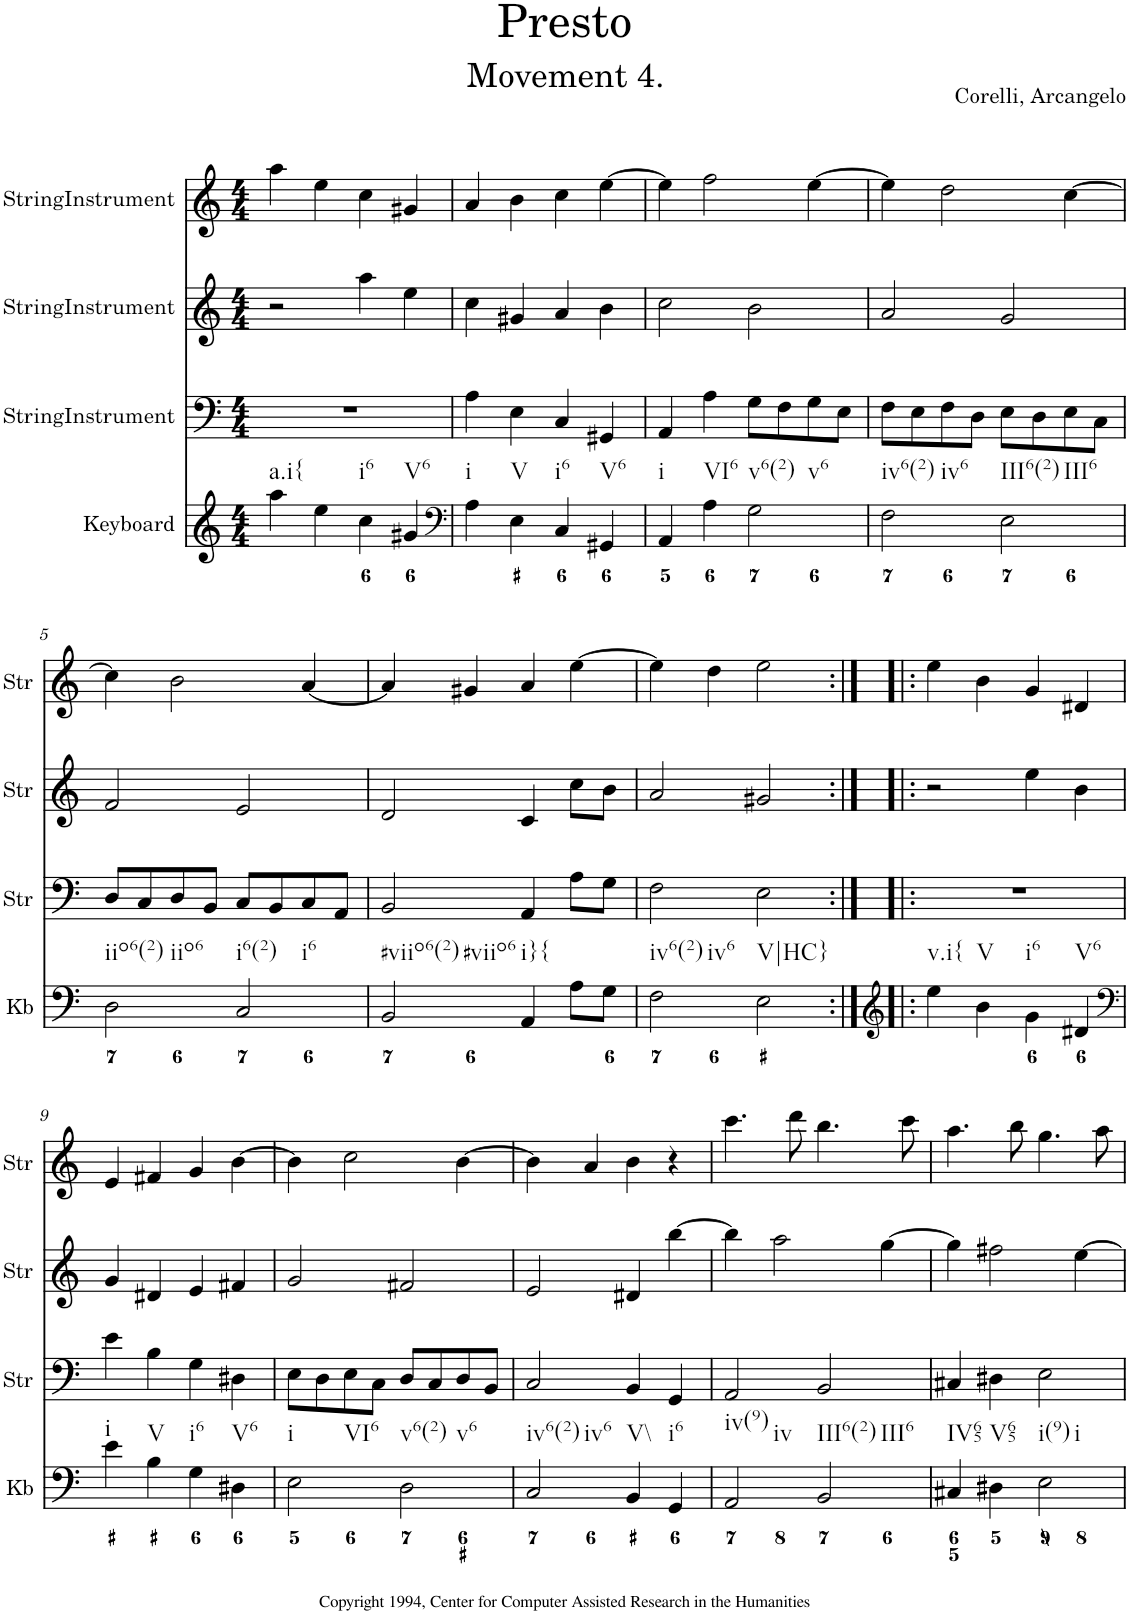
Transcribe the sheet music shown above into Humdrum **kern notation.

**kern	**kern	**kern	**kern
*part4	*part3	*part2	*part1
*staff4	*staff3	*staff2	*staff1
*I"Keyboard	*I"StringInstrument	*I"StringInstrument	*I"StringInstrument
*I'Kb	*I'Str	*I'Str	*I'Str
*clefG2	*clefF4	*clefG2	*clefG2
*k[]	*k[]	*k[]	*k[]
*M4/4	*M4/4	*M4/4	*M4/4
=1	=1	=1	=1
!LO:TX:b:t=a.i{	!	!	!
4aa\	1r	2r	4aa\
4ee\	.	.	4ee\
!LO:TX:b:t=i6	!	!	!
4cc\	.	4aa\	4cc\
!LO:TX:b:t=V6	!	!	!
4g#X/	.	4ee\	4g#X/
=2	=2	=2	=2
*clefF4	*	*	*
!LO:TX:b:t=i	!	!	!
4A\	4A\	4cc\	4a/
!LO:TX:b:t=V	!	!	!
4E\	4E\	4g#X/	4b\
!LO:TX:b:t=i6	!	!	!
4C/	4C/	4a/	4cc\
!LO:TX:b:t=V6	!	!	!
4GG#X/	4GG#X/	4b\	[4ee\
=3	=3	=3	=3
!LO:TX:b:t=i	!	!	!
4AA/	4AA/	2cc\	4ee\]
!LO:TX:b:t=VI6	!	!	!
4A\	4A\	.	2ff\
!LO:TX:b:t=v6(2)	!	!	!
!LO:TX:b:t=v6	!	!	!
2G\	8G\L	2b\	.
.	8F\	.	.
.	8G\	.	[4ee\
.	8E\J	.	.
=4	=4	=4	=4
!LO:TX:b:t=iv6(2)	!	!	!
!LO:TX:b:t=iv6	!	!	!
2F\	8F\L	2a/	4ee\]
.	8E\	.	.
.	8F\	.	2dd\
.	8D\J	.	.
!LO:TX:b:t=III6(2)	!	!	!
!LO:TX:b:t=III6	!	!	!
2E\	8E\L	2g/	.
.	8D\	.	.
.	8E\	.	[4cc\
.	8C\J	.	.
!!LO:LB:g=z
=5	=5	=5	=5
!LO:TX:b:t=iio6(2)	!	!	!
!LO:TX:b:t=iio6	!	!	!
2D\	8D/L	2f/	4cc\]
.	8C/	.	.
.	8D/	.	2b\
.	8BB/J	.	.
!LO:TX:b:t=i6(2)	!	!	!
!LO:TX:b:t=i6	!	!	!
2C/	8C/L	2e/	.
.	8BB/	.	.
.	8C/	.	[4a/
.	8AA/J	.	.
=6	=6	=6	=6
!LO:TX:b:t=#viio6(2)	!	!	!
!LO:TX:b:t=#viio6	!	!	!
2BB/	2BB/	2d/	4a/]
.	.	.	4g#X/
!LO:TX:b:t=i}{	!	!	!
4AA/	4AA/	4c/	4a/
8A\L	8A\L	8cc\L	[4ee\
8G\J	8G\J	8b\J	.
=7	=7	=7	=7
!LO:TX:b:t=iv6(2)	!	!	!
!LO:TX:b:t=iv6	!	!	!
2F\	2F\	2a/	4ee\]
.	.	.	4dd\
!LO:TX:b:t=V|HC}	!	!	!
2E\	2E\	2g#X/	2ee\
=8:|!|:	=8:|!|:	=8:|!|:	=8:|!|:
*clefG2	*	*	*
!LO:TX:b:t=v.i{	!	!	!
4ee\	1r	2r	4ee\
!LO:TX:b:t=V	!	!	!
4b\	.	.	4b\
!LO:TX:b:t=i6	!	!	!
4g\	.	4ee\	4g/
!LO:TX:b:t=V6	!	!	!
4d#X/	.	4b\	4d#X/
!!LO:LB:g=z
=9	=9	=9	=9
*clefF4	*	*	*
!LO:TX:b:t=i	!	!	!
4e\	4e\	4g/	4e/
!LO:TX:b:t=V	!	!	!
4B\	4B\	4d#X/	4f#X/
!LO:TX:b:t=i6	!	!	!
4G\	4G\	4e/	4g/
!LO:TX:b:t=V6	!	!	!
4D#X\	4D#X\	4f#X/	[4b\
=10	=10	=10	=10
!LO:TX:b:t=i	!	!	!
!LO:TX:b:t=VI6	!	!	!
2E\	8E\L	2g/	4b\]
.	8D\	.	.
.	8E\	.	2cc\
.	8C\J	.	.
!LO:TX:b:t=v6(2)	!	!	!
!LO:TX:b:t=v6	!	!	!
2D\	8D/L	2f#X/	.
.	8C/	.	.
.	8D/	.	[4b\
.	8BB/J	.	.
=11	=11	=11	=11
!LO:TX:b:t=iv6(2)	!	!	!
!LO:TX:b:t=iv6	!	!	!
2C/	2C/	2e/	4b\]
.	.	.	4a/
!LO:TX:b:t=V\\	!	!	!
4BB/	4BB/	4d#X/	4b\
!LO:TX:b:t=i6	!	!	!
4GG/	4GG/	[4bb\	4r
=12	=12	=12	=12
!LO:TX:b:t=iv(9)	!	!	!
!LO:TX:b:t=iv	!	!	!
2AA/	2AA/	4bb\]	4.ccc\
.	.	2aa\	.
.	.	.	8ddd\
!LO:TX:b:t=III6(2)	!	!	!
!LO:TX:b:t=III6	!	!	!
2BB/	2BB/	.	4.bb\
.	.	[4gg\	.
.	.	.	8ccc\
=13	=13	=13	=13
!LO:TX:b:t=IV65	!	!	!
4C#X/	4C#X/	4gg\]	4.aa\
!LO:TX:b:t=V65	!	!	!
4D#X\	4D#X\	2ff#X\	.
.	.	.	8bb\
!LO:TX:b:t=i(9)	!	!	!
!LO:TX:b:t=i	!	!	!
2E\	2E\	.	4.gg\
.	.	[4ee\	.
.	.	.	8aa\
=	=	=	=
*-	*-	*-	*-
